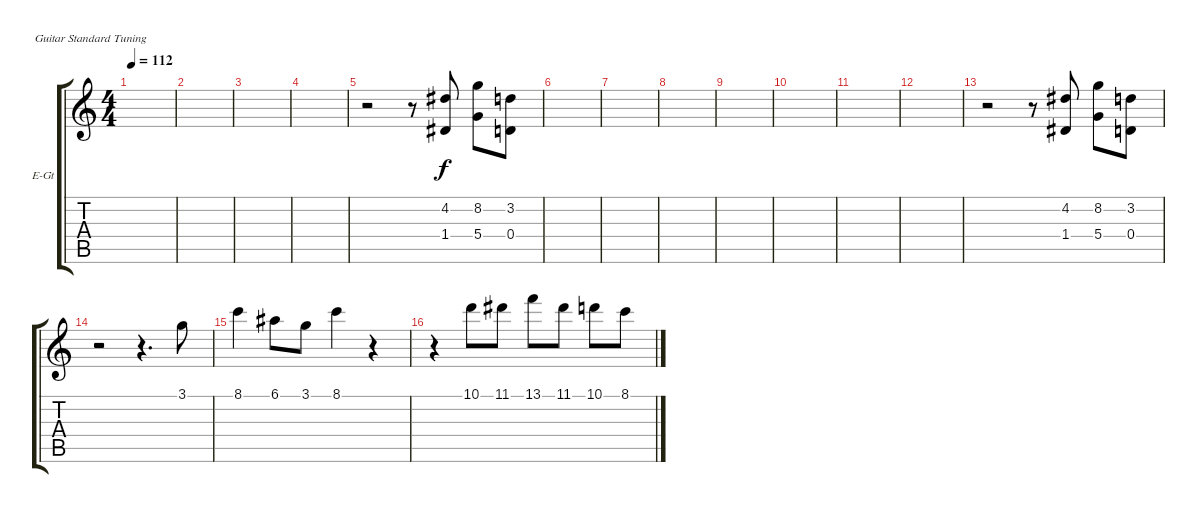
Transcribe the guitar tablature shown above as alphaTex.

\bracketExtendMode groupsimilarinstruments
\firstSystemTrackNameOrientation horizontal
\otherSystemsTrackNameOrientation horizontal
\track ("Voice" "E-Gt") {instrument acousticgrandpiano}
\staff {score tabs}
\tuning (E4 B3 G3 D3 A2 E2)
\displaytranspose 12
\ts (4 4)
\tempo 112
\clef g2
\ks c
|
|
|
|
r.2 r.8 (4.2 1.4).8 (5.4 8.2).8 (3.2 0.4).8 |
|
|
|
|
|
|
|
r.2 r.8 (4.2 1.4).8 (5.4 8.2).8 (3.2 0.4).8 |
r.2 r.4{d} 3.1.8 |
8.1.4 6.1.8 3.1.8 8.1.4 r.4 |
r.4 10.1.8 11.1.8 13.1.8 11.1.8 10.1.8 8.1.8
